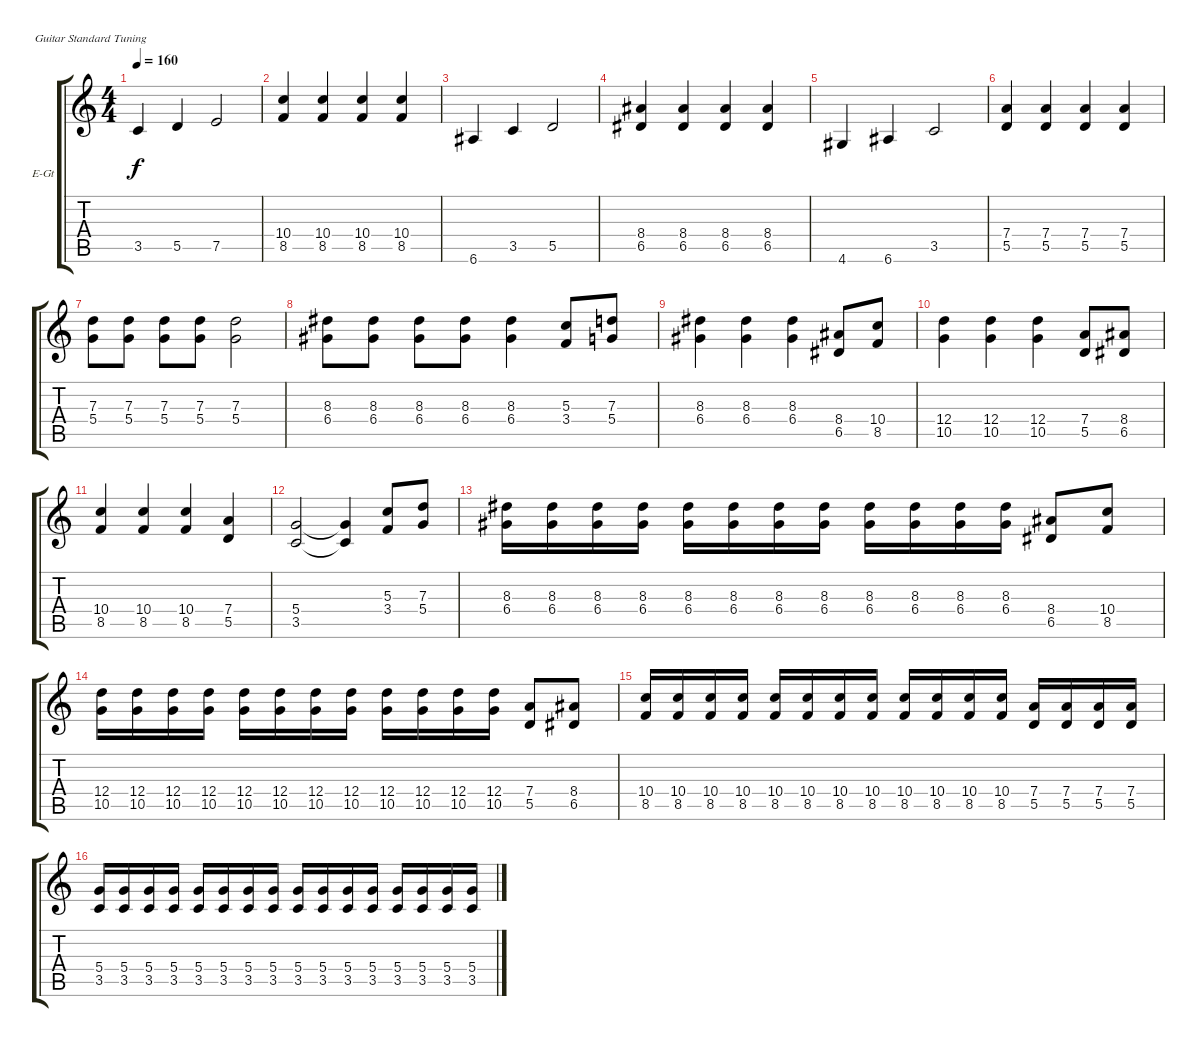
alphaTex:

\defaultSystemsLayout 4
\bracketExtendMode groupsimilarinstruments
\firstSystemTrackNameOrientation horizontal
\otherSystemsTrackNameOrientation horizontal
\track ("Electric Guitar" "E-Gt") {instrument overdrivenguitar}
\staff {score tabs}
\tuning (E4 B3 G3 D3 A2 E2)
\ts (4 4)
\tempo 160
\clef g2
\ks c
3.5.4{dy f} 5.5.4 7.5.2 |
(8.5 10.4).4 (10.4 8.5).4 (10.4 8.5).4 (10.4 8.5).4 |
6.6.4 3.5.4 5.5.2 |
(6.5 8.4).4 (8.4 6.5).4 (8.4 6.5).4 (8.4 6.5).4 |
4.6.4 6.6.4 3.5.2 |
(5.5 7.4).4 (7.4 5.5).4 (7.4 5.5).4 (7.4 5.5).4 |
(5.4 7.3).8 (5.4 7.3).8 (5.4 7.3).8 (5.4 7.3).8 (5.4 7.3).2 |
(6.4 8.3).8 (6.4 8.3).8 (6.4 8.3).8 (6.4 8.3).8 (6.4 8.3).4 (3.4 5.3).8 (5.4 7.3).8 |
(6.4 8.3).4 (6.4 8.3).4 (6.4 8.3).4 (6.5 8.4).8 (8.5 10.4).8 |
(10.5 12.4).4 (10.5 12.4).4 (10.5 12.4).4 (5.5 7.4).8 (6.5 8.4).8 |
(8.5 10.4).4 (8.5 10.4).4 (8.5 10.4).4 (5.5 7.4).4 |
(3.5 5.4).2 (5.4{t} 3.5{t}).4 (3.4 5.3).8 (5.4 7.3).8 |
(6.4 8.3).16 (6.4 8.3).16 (6.4 8.3).16 (6.4 8.3).16 (6.4 8.3).16 (6.4 8.3).16 (6.4 8.3).16 (6.4 8.3).16 (6.4 8.3).16 (6.4 8.3).16 (6.4 8.3).16 (6.4 8.3).16 (6.5 8.4).8 (8.5 10.4).8 |
(10.5 12.4).16 (10.5 12.4).16 (12.4 10.5).16 (12.4 10.5).16 (12.4 10.5).16 (12.4 10.5).16 (12.4 10.5).16 (12.4 10.5).16 (12.4 10.5).16 (12.4 10.5).16 (12.4 10.5).16 (10.5 12.4).16 (5.5 7.4).8 (6.5 8.4).8 |
(8.5 10.4).16 (8.5 10.4).16 (8.5 10.4).16 (8.5 10.4).16 (8.5 10.4).16 (8.5 10.4).16 (8.5 10.4).16 (8.5 10.4).16 (8.5 10.4).16 (8.5 10.4).16 (8.5 10.4).16 (8.5 10.4).16 (7.4 5.5).16 (7.4 5.5).16 (7.4 5.5).16 (5.5 7.4).16 |
(5.4 3.5).16 (5.4 3.5).16 (5.4 3.5).16 (5.4 3.5).16 (5.4 3.5).16 (5.4 3.5).16 (5.4 3.5).16 (5.4 3.5).16 (5.4 3.5).16 (5.4 3.5).16 (5.4 3.5).16 (5.4 3.5).16 (5.4 3.5).16 (5.4 3.5).16 (5.4 3.5).16 (3.5 5.4).16
